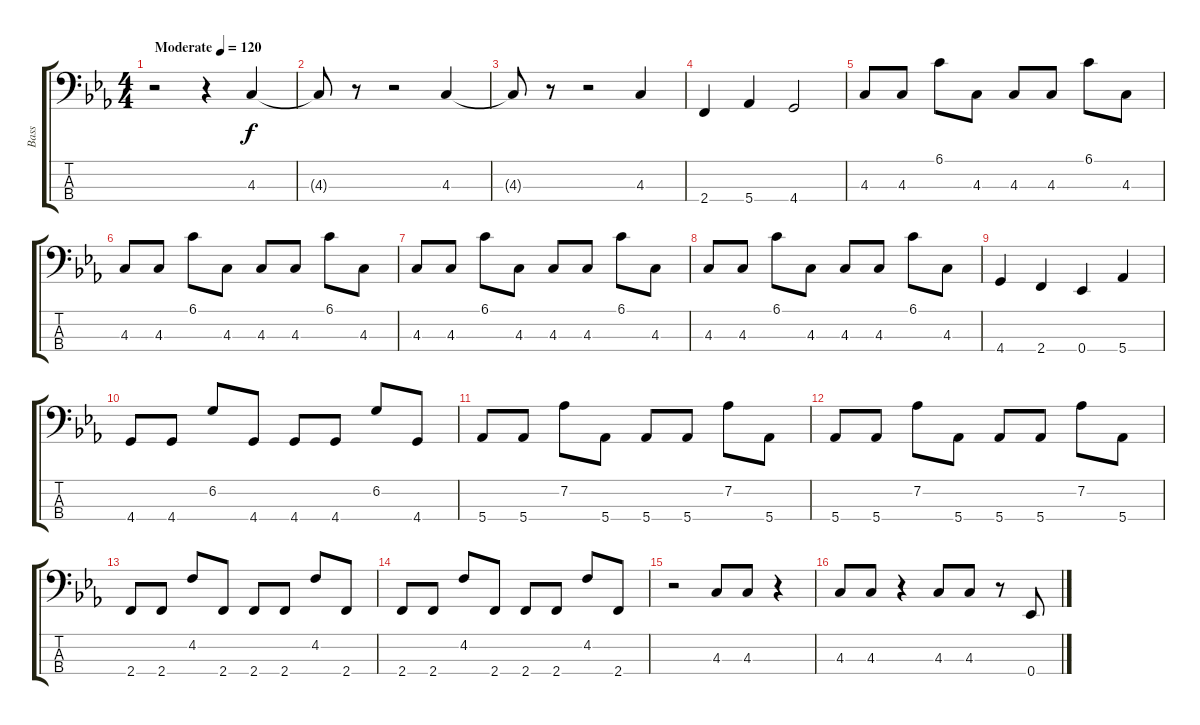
\track ("Bass" "Bass") {instrument electricbassfinger}
\staff {score tabs}
\tuning (Gb2 Db2 Ab1 Eb1) {hide}
\ts (4 4)
\tempo (120 "Moderate")
\clef f4
\ks eb
r.2{dy f instrument electricbassfinger} r.4 4.3.4 |
4.3{t}.8 r.8 r.2 4.3.4 |
4.3{t}.8 r.8 r.2 4.3.4 |
2.4.4 5.4.4 4.4.2 |
4.3.8 4.3.8 6.1.8 4.3.8 4.3.8 4.3.8 6.1.8 4.3.8 |
4.3.8 4.3.8 6.1.8 4.3.8 4.3.8 4.3.8 6.1.8 4.3.8 |
4.3.8 4.3.8 6.1.8 4.3.8 4.3.8 4.3.8 6.1.8 4.3.8 |
4.3.8 4.3.8 6.1.8 4.3.8 4.3.8 4.3.8 6.1.8 4.3.8 |
4.4.4 2.4.4 0.4.4 5.4.4 |
4.4.8 4.4.8 6.2.8 4.4.8 4.4.8 4.4.8 6.2.8 4.4.8 |
5.4.8 5.4.8 7.2.8 5.4.8 5.4.8 5.4.8 7.2.8 5.4.8 |
5.4.8 5.4.8 7.2.8 5.4.8 5.4.8 5.4.8 7.2.8 5.4.8 |
2.4.8 2.4.8 4.2.8 2.4.8 2.4.8 2.4.8 4.2.8 2.4.8 |
2.4.8 2.4.8 4.2.8 2.4.8 2.4.8 2.4.8 4.2.8 2.4.8 |
r.2 4.3.8 4.3.8 r.4 |
4.3.8 4.3.8 r.4 4.3.8 4.3.8 r.8 0.4.8
